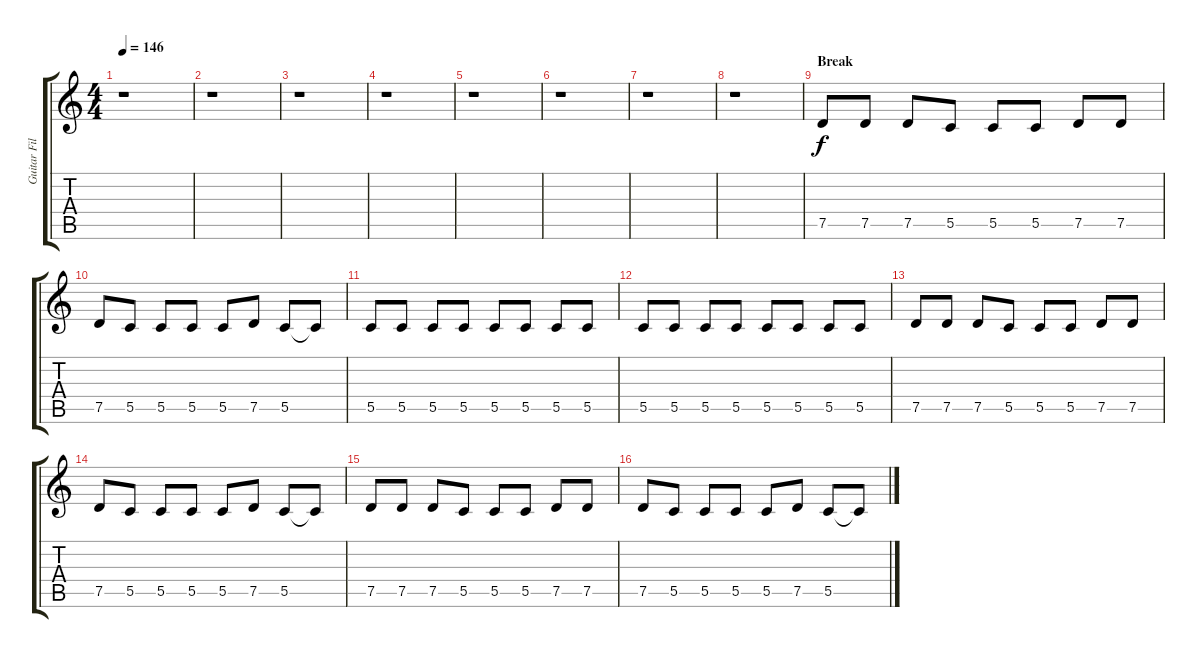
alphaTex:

\track ("Guitar Fills" "Guitar Fil") {instrument electricguitarmuted}
\staff {score tabs}
\tuning (D4 A3 F3 C3 G2 C2) {hide}
\ts (4 4)
\tempo 146
\clef g2
\ks c
r.1{dy f} |
r.1 |
r.1 |
r.1 |
r.1 |
r.1 |
r.1 |
r.1 |
\section ("" "Break")
7.5.8 7.5.8 7.5.8 5.5.8 5.5.8 5.5.8 7.5.8 7.5.8 |
7.5.8 5.5.8 5.5.8 5.5.8 5.5.8 7.5.8 5.5.8 5.5{t}.8 |
5.5.8 5.5.8 5.5.8 5.5.8 5.5.8 5.5.8 5.5.8 5.5.8 |
5.5.8 5.5.8 5.5.8 5.5.8 5.5.8 5.5.8 5.5.8 5.5.8 |
7.5.8 7.5.8 7.5.8 5.5.8 5.5.8 5.5.8 7.5.8 7.5.8 |
7.5.8 5.5.8 5.5.8 5.5.8 5.5.8 7.5.8 5.5.8 5.5{t}.8 |
7.5.8 7.5.8 7.5.8 5.5.8 5.5.8 5.5.8 7.5.8 7.5.8 |
7.5.8 5.5.8 5.5.8 5.5.8 5.5.8 7.5.8 5.5.8 5.5{t}.8
